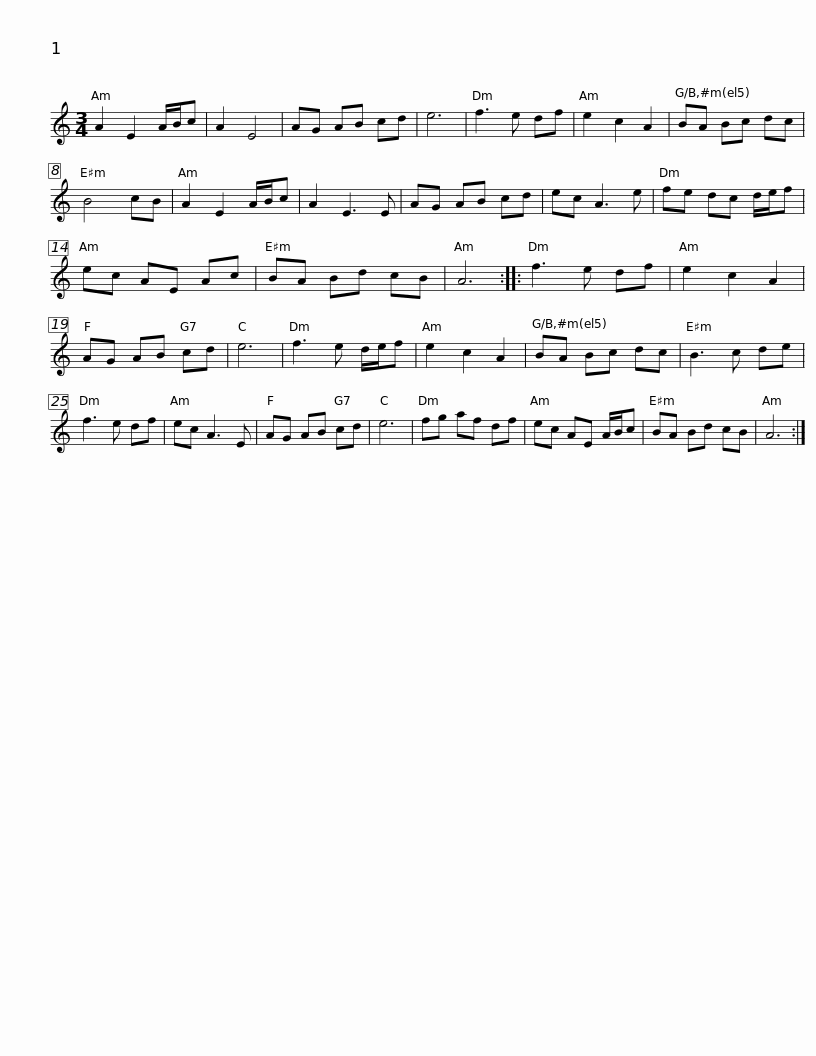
X:1
L:1/8
M:3/4
I:linebreak $
K:C
V:1 treble
V:1
 A2 E2 A/B/c | A2 E4 | AG AB cd | e6 | f3 e df | %5
 e2 c2 A2 | BA Bc dc | B4 cB | A2 E2 A/B/c | A2 E3 E |$ %10
 AG AB cd | ec A3 e | fe dc d/e/f | ec AE Ac | BA Bd cB | %15
 A6 :: f3 e df | e2 c2 A2 |$ AG AB cd | e6 | %20
 f3 e d/e/f | e2 c2 A2 | BA Bc dc | B3 c de | f3 e df | %25
 ec A3 E | AG AB cd | e6 |$ fg af df | ec AE A/B/c | %30
 BA Bd cB | A6 :| %32
